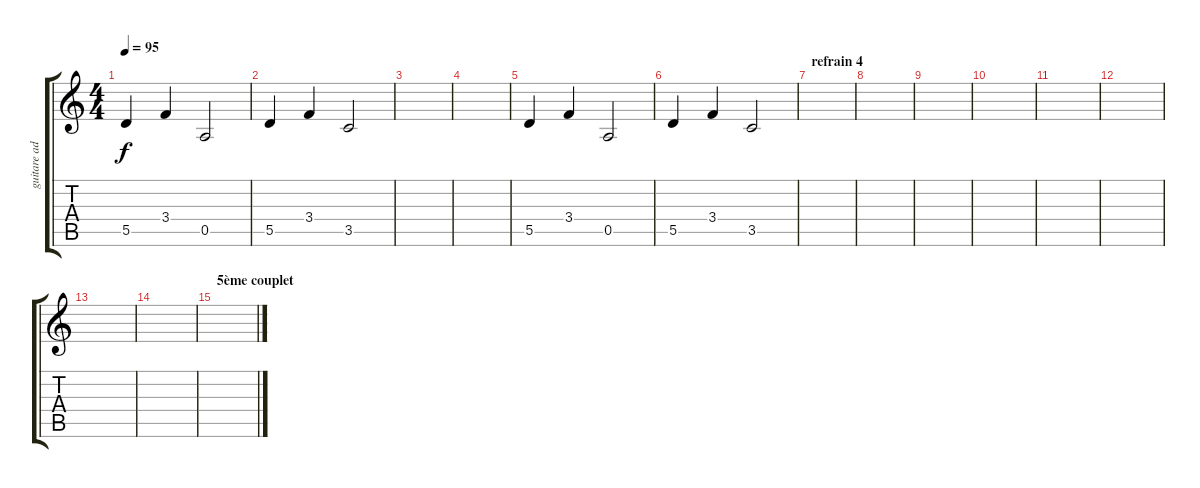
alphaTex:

\track ("guitare aditionnelle" "guitare ad") {instrument acousticguitarnylon}
\staff {score tabs}
\tuning (E4 B3 G3 D3 A2 E2) {hide}
\ts (4 4)
\tempo 95
\clef g2
\ks c
5.5.4{dy f} 3.4.4 0.5.2 |
5.5.4 3.4.4 3.5.2 |
|
|
5.5.4 3.4.4 0.5.2 |
5.5.4 3.4.4 3.5.2 |
\section ("" "refrain 4")
|
|
|
|
|
|
|
|
\section ("" "5ème couplet")
